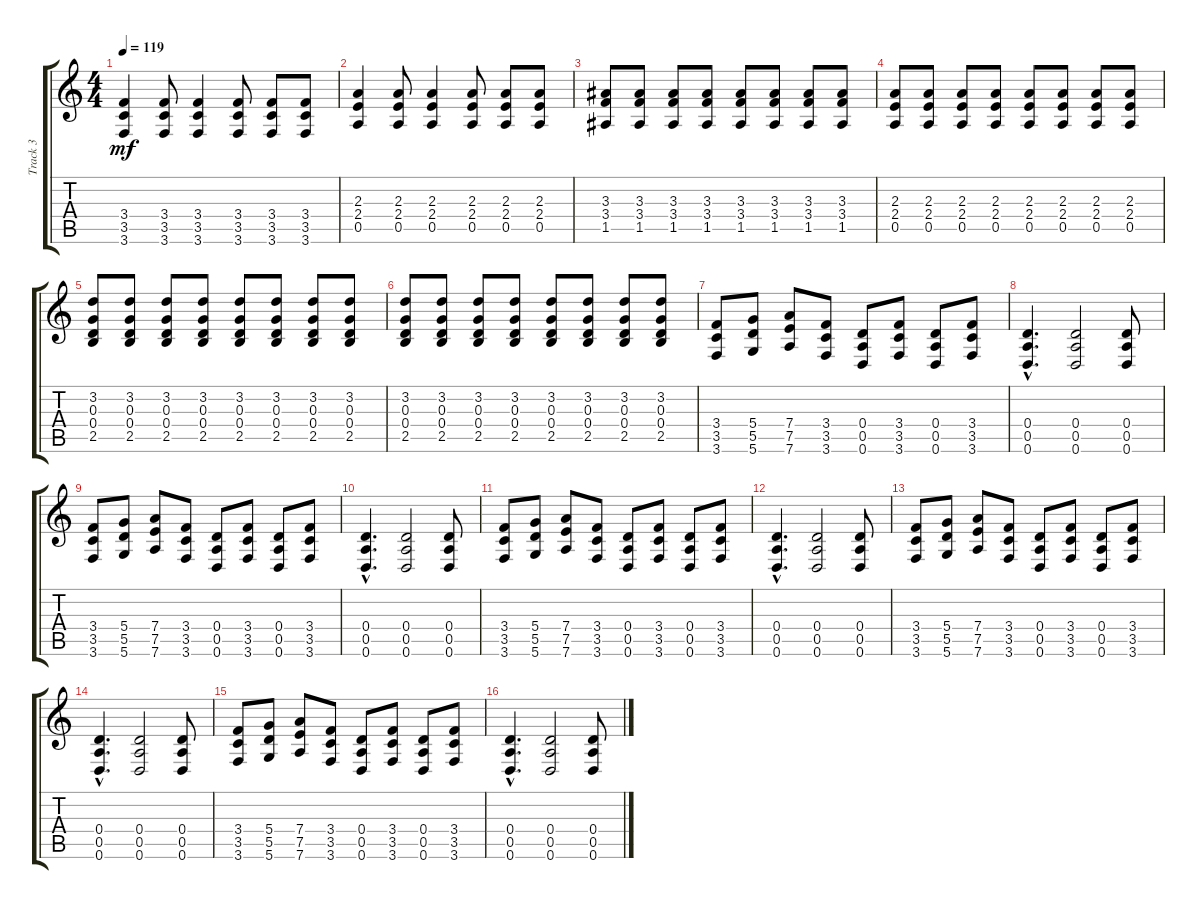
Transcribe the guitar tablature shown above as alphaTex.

\track ("Track 3" "Track 3") {instrument overdrivenguitar}
\staff {score tabs}
\tuning (E4 B3 G3 D3 A2 D2) {hide}
\ts (4 4)
\tempo 119
\clef g2
\ks c
(3.4 3.5 3.6).4{dy mf} (3.4 3.5 3.6).8 (3.4 3.5 3.6).4 (3.4 3.5 3.6).8 (3.4 3.5 3.6).8 (3.4 3.5 3.6).8 |
(2.3 2.4 0.5).4 (2.3 2.4 0.5).8 (2.3 2.4 0.5).4 (2.3 2.4 0.5).8 (2.3 2.4 0.5).8 (2.3 2.4 0.5).8 |
(3.3 3.4 1.5).8 (3.3 3.4 1.5).8 (3.3 3.4 1.5).8 (3.3 3.4 1.5).8 (3.3 3.4 1.5).8 (3.3 3.4 1.5).8 (3.3 3.4 1.5).8 (3.3 3.4 1.5).8 |
(2.3 2.4 0.5).8 (2.3 2.4 0.5).8 (2.3 2.4 0.5).8 (2.3 2.4 0.5).8 (2.3 2.4 0.5).8 (2.3 2.4 0.5).8 (2.3 2.4 0.5).8 (2.3 2.4 0.5).8 |
(3.2 0.3 0.4 2.5).8 (3.2 0.3 0.4 2.5).8 (3.2 0.3 0.4 2.5).8 (3.2 0.3 0.4 2.5).8 (3.2 0.3 0.4 2.5).8 (3.2 0.3 0.4 2.5).8 (3.2 0.3 0.4 2.5).8 (3.2 0.3 0.4 2.5).8 |
(3.2 0.3 0.4 2.5).8 (3.2 0.3 0.4 2.5).8 (3.2 0.3 0.4 2.5).8 (3.2 0.3 0.4 2.5).8 (3.2 0.3 0.4 2.5).8 (3.2 0.3 0.4 2.5).8 (3.2 0.3 0.4 2.5).8 (3.2 0.3 0.4 2.5).8 |
(3.4 3.5 3.6).8 (5.4 5.5 5.6).8 (7.4 7.5 7.6).8 (3.4 3.5 3.6).8 (0.4 0.5 0.6).8 (3.4 3.5 3.6).8 (0.4 0.5 0.6).8 (3.4 3.5 3.6).8 |
(0.4{hac} 0.5{hac} 0.6{hac}).4{d} (0.4 0.5 0.6).2 (0.4 0.5 0.6).8 |
(3.4 3.5 3.6).8 (5.4 5.5 5.6).8 (7.4 7.5 7.6).8 (3.4 3.5 3.6).8 (0.4 0.5 0.6).8 (3.4 3.5 3.6).8 (0.4 0.5 0.6).8 (3.4 3.5 3.6).8 |
(0.4{hac} 0.5{hac} 0.6{hac}).4{d} (0.4 0.5 0.6).2 (0.4 0.5 0.6).8 |
(3.4 3.5 3.6).8 (5.4 5.5 5.6).8 (7.4 7.5 7.6).8 (3.4 3.5 3.6).8 (0.4 0.5 0.6).8 (3.4 3.5 3.6).8 (0.4 0.5 0.6).8 (3.4 3.5 3.6).8 |
(0.4{hac} 0.5{hac} 0.6{hac}).4{d} (0.4 0.5 0.6).2 (0.4 0.5 0.6).8 |
(3.4 3.5 3.6).8 (5.4 5.5 5.6).8 (7.4 7.5 7.6).8 (3.4 3.5 3.6).8 (0.4 0.5 0.6).8 (3.4 3.5 3.6).8 (0.4 0.5 0.6).8 (3.4 3.5 3.6).8 |
(0.4{hac} 0.5{hac} 0.6{hac}).4{d} (0.4 0.5 0.6).2 (0.4 0.5 0.6).8 |
(3.4 3.5 3.6).8 (5.4 5.5 5.6).8 (7.4 7.5 7.6).8 (3.4 3.5 3.6).8 (0.4 0.5 0.6).8 (3.4 3.5 3.6).8 (0.4 0.5 0.6).8 (3.4 3.5 3.6).8 |
(0.4{hac} 0.5{hac} 0.6{hac}).4{d} (0.4 0.5 0.6).2 (0.4 0.5 0.6).8
